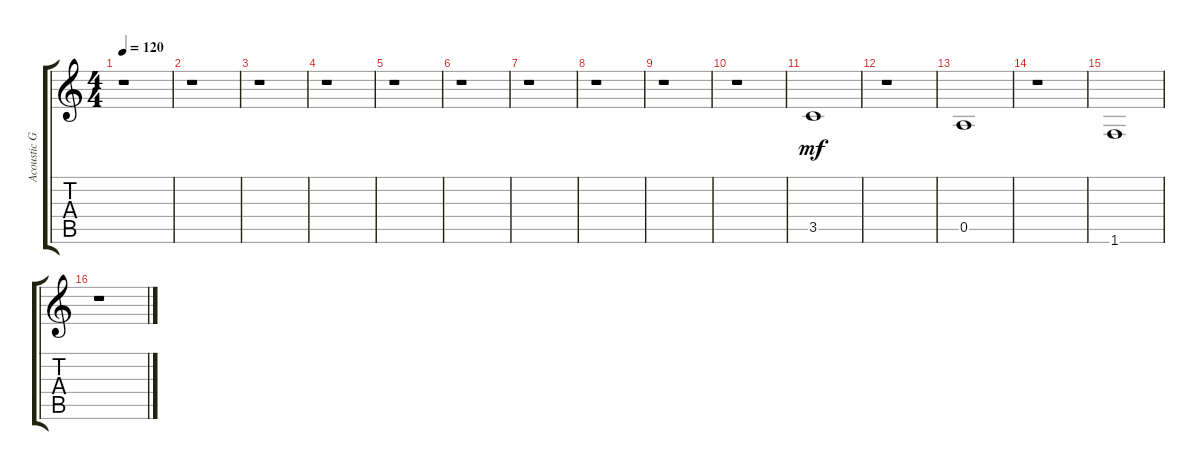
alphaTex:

\track ("Acoustic Guitar(Nylon)" "Acoustic G") {instrument acousticguitarnylon}
\staff {score tabs}
\tuning (E4 B3 G3 D3 A2 E2) {hide}
\ts (4 4)
\tempo 120
\clef g2
\ks c
r.1{dy mf} |
r.1 |
r.1 |
r.1 |
r.1 |
r.1 |
r.1 |
r.1 |
r.1 |
r.1 |
3.5.1 |
r.1 |
0.5.1 |
r.1 |
1.6.1 |
r.1
